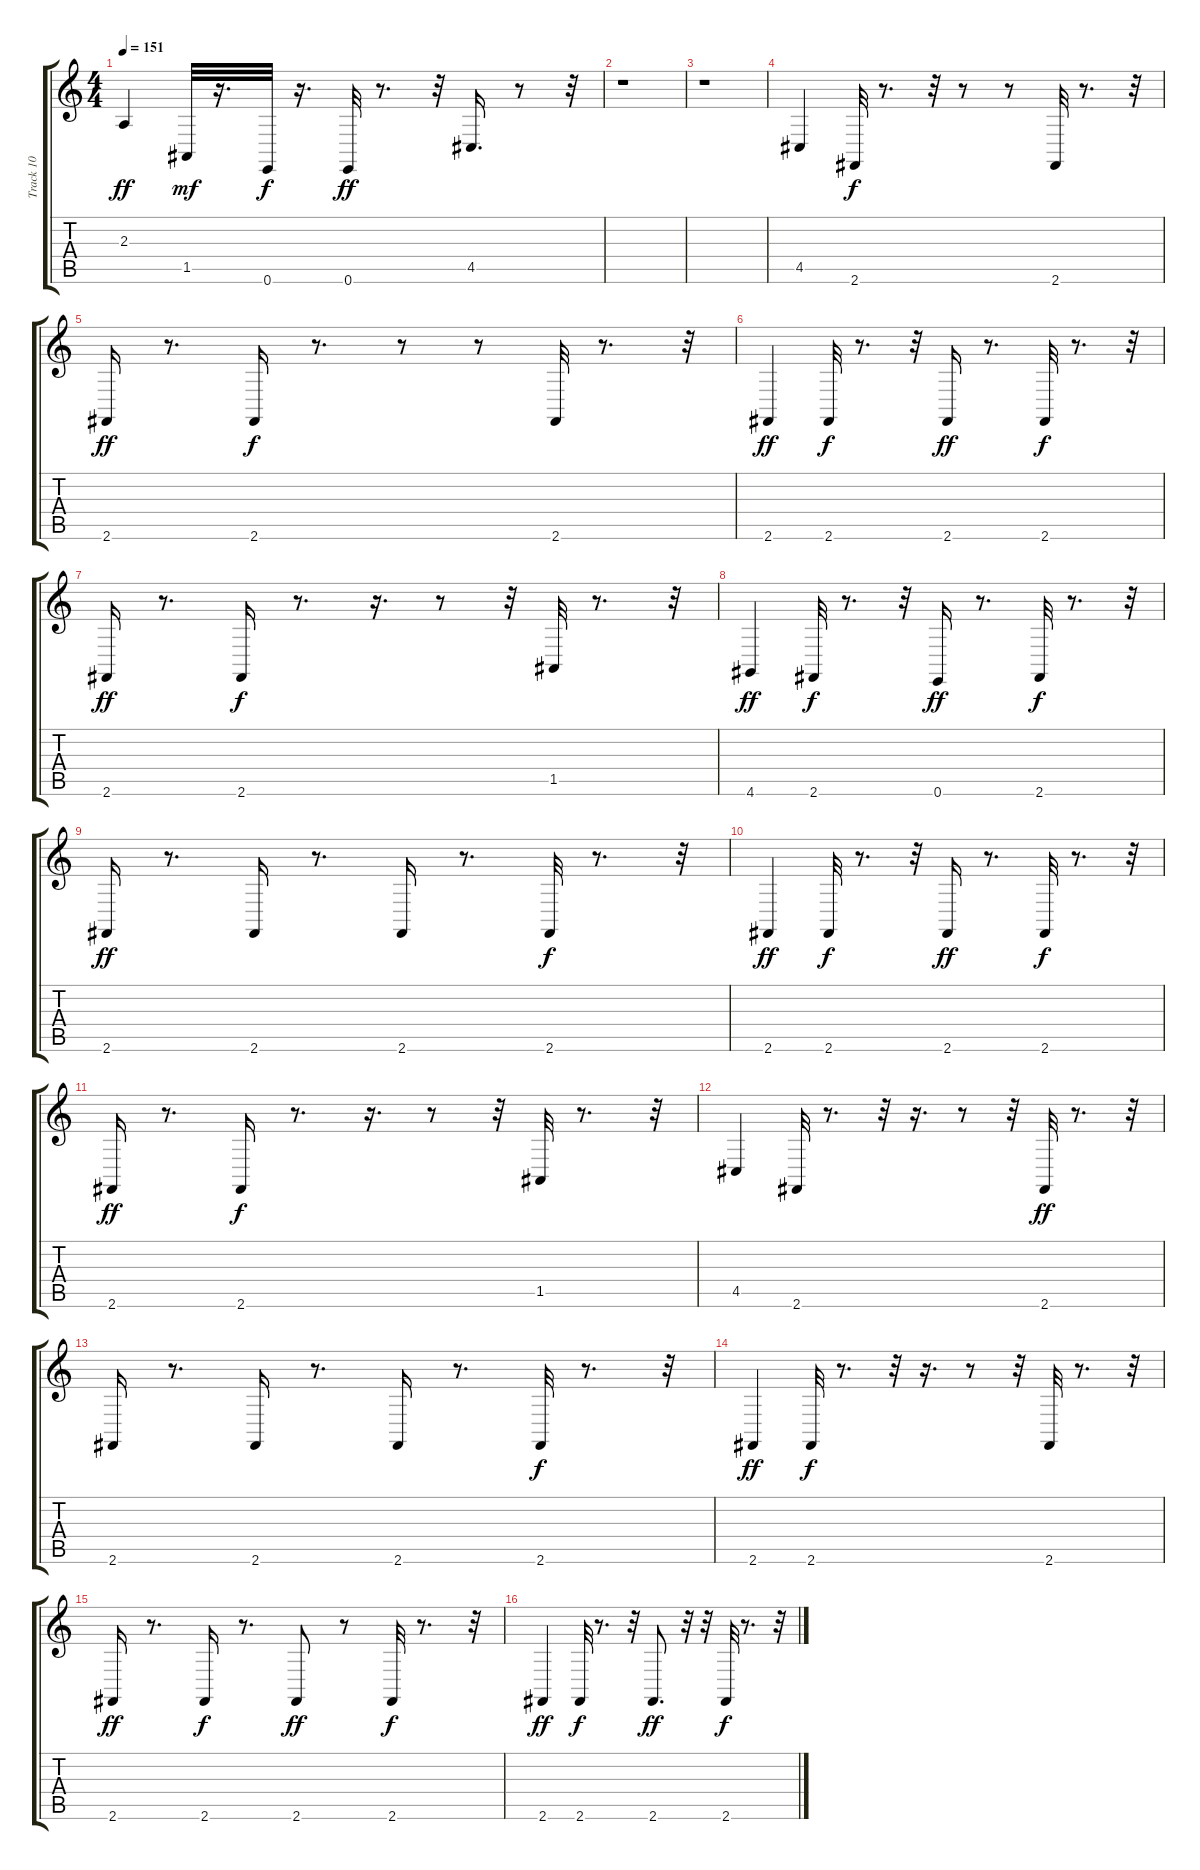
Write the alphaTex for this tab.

\track ("Track 10" "Track 10") {instrument acousticgrandpiano}
\staff {score tabs}
\tuning (E4 B3 G3 D3 A2 E2) {hide}
\ts (4 4)
\tempo 151
\clef g2
\ks c
2.3.4{dy ff} 1.5.32{dy mf} r.16{d} 0.6.32{dy f} r.16{d} 0.6.32{dy ff} r.8{d} r.32 4.5.16{d} r.8 r.32 |
r.1 |
r.1 |
4.5.4 2.6.32{dy f} r.8{d} r.32 r.8 r.8 2.6.32 r.8{d} r.32 |
2.6.16{dy ff} r.8{d} 2.6.16{dy f} r.8{d} r.8 r.8 2.6.32 r.8{d} r.32 |
2.6.4{dy ff} 2.6.32{dy f} r.8{d} r.32 2.6.16{dy ff} r.8{d} 2.6.32{dy f} r.8{d} r.32 |
2.6.16{dy ff} r.8{d} 2.6.16{dy f} r.8{d} r.16{d} r.8 r.32 1.5.32 r.8{d} r.32 |
4.6.4{dy ff} 2.6.32{dy f} r.8{d} r.32 0.6.16{dy ff} r.8{d} 2.6.32{dy f} r.8{d} r.32 |
2.6.16{dy ff} r.8{d} 2.6.16 r.8{d} 2.6.16 r.8{d} 2.6.32{dy f} r.8{d} r.32 |
2.6.4{dy ff} 2.6.32{dy f} r.8{d} r.32 2.6.16{dy ff} r.8{d} 2.6.32{dy f} r.8{d} r.32 |
2.6.16{dy ff} r.8{d} 2.6.16{dy f} r.8{d} r.16{d} r.8 r.32 1.5.32 r.8{d} r.32 |
4.5.4 2.6.32 r.8{d} r.32 r.16{d} r.8 r.32 2.6.32{dy ff} r.8{d} r.32 |
2.6.16 r.8{d} 2.6.16 r.8{d} 2.6.16 r.8{d} 2.6.32{dy f} r.8{d} r.32 |
2.6.4{dy ff} 2.6.32{dy f} r.8{d} r.32 r.16{d} r.8 r.32 2.6.32 r.8{d} r.32 |
2.6.16{dy ff} r.8{d} 2.6.16{dy f} r.8{d} 2.6.8{dy ff} r.8 2.6.32{dy f} r.8{d} r.32 |
2.6.4{dy ff} 2.6.32{dy f} r.8{d} r.32 2.6.8{d dy ff} r.32 r.32 2.6.32{dy f} r.8{d} r.32
